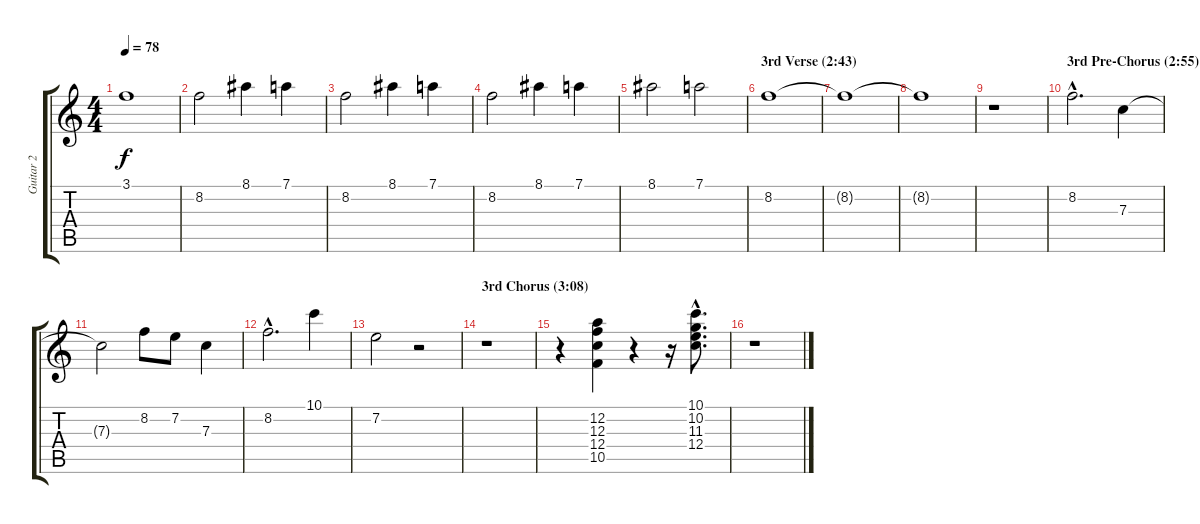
\track ("Guitar 2" "Guitar 2") {instrument electricguitarclean}
\staff {score tabs}
\tuning (D4 A3 F3 C3 G2 D2) {hide}
\ts (4 4)
\tempo 78
\clef g2
\ks c
3.1.1{dy f} |
8.2.2 8.1.4 7.1.4 |
8.2.2 8.1.4 7.1.4 |
8.2.2 8.1.4 7.1.4 |
8.1.2 7.1.2 |
\section ("" "3rd Verse (2:43)")
8.2.1 |
8.2{t}.1 |
8.2{t}.1 |
r.1 |
\section ("" "3rd Pre-Chorus (2:55)")
8.2{hac}.2{d} 7.3.4 |
7.3{t}.2 8.2.8 7.2.8 7.3.4 |
8.2{hac}.2{d} 10.1.4 |
7.2.2 r.2 |
\section ("" "3rd Chorus (3:08)")
r.1 |
r.4 (12.2 12.3 12.4 10.5).4 r.4 r.16 (10.1{hac} 10.2{hac} 11.3{hac} 12.4{hac}).8{d} |
r.1
